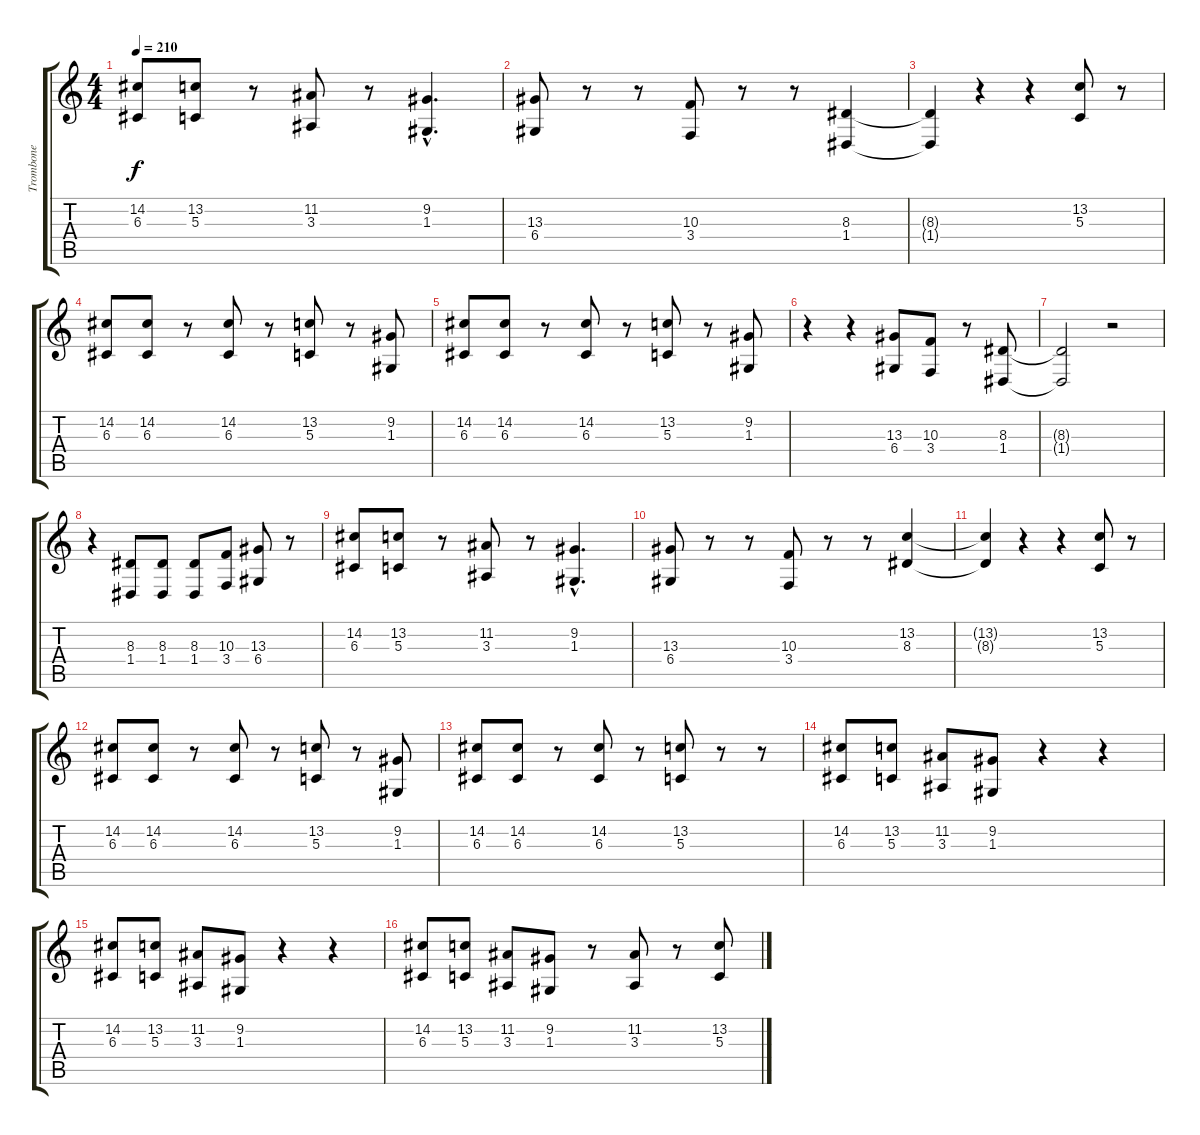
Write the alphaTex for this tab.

\track ("Trombone" "Trombone") {instrument trombone}
\staff {score tabs}
\tuning (E4 B3 G3 D3 A2 E2) {hide}
\ts (4 4)
\tempo 210
\clef g2
\ks c
(14.2 6.3).8{dy f} (13.2 5.3).8 r.8 (11.2 3.3).8 r.8 (9.2{hac} 1.3{hac}).4{d} |
(13.3 6.4).8 r.8 r.8 (10.3 3.4).8 r.8 r.8 (8.3 1.4).4 |
(8.3{t} 1.4{t}).4 r.4 r.4 (13.2 5.3).8 r.8 |
(14.2 6.3).8 (14.2 6.3).8 r.8 (14.2 6.3).8 r.8 (13.2 5.3).8 r.8 (9.2 1.3).8 |
(14.2 6.3).8 (14.2 6.3).8 r.8 (14.2 6.3).8 r.8 (13.2 5.3).8 r.8 (9.2 1.3).8 |
r.4 r.4 (13.3 6.4).8 (10.3 3.4).8 r.8 (8.3 1.4).8 |
(8.3{t} 1.4{t}).2 r.2 |
r.4 (8.3 1.4).8 (8.3 1.4).8 (8.3 1.4).8 (10.3 3.4).8 (13.3 6.4).8 r.8 |
(14.2 6.3).8 (13.2 5.3).8 r.8 (11.2 3.3).8 r.8 (9.2{hac} 1.3{hac}).4{d} |
(13.3 6.4).8 r.8 r.8 (10.3 3.4).8 r.8 r.8 (13.2 8.3).4 |
(13.2{t} 8.3{t}).4 r.4 r.4 (13.2 5.3).8 r.8 |
(14.2 6.3).8 (14.2 6.3).8 r.8 (14.2 6.3).8 r.8 (13.2 5.3).8 r.8 (9.2 1.3).8 |
(14.2 6.3).8 (14.2 6.3).8 r.8 (14.2 6.3).8 r.8 (13.2 5.3).8 r.8 r.8 |
(14.2 6.3).8 (13.2 5.3).8 (11.2 3.3).8 (9.2 1.3).8 r.4 r.4 |
(14.2 6.3).8 (13.2 5.3).8 (11.2 3.3).8 (9.2 1.3).8 r.4 r.4 |
(14.2 6.3).8 (13.2 5.3).8 (11.2 3.3).8 (9.2 1.3).8 r.8 (11.2 3.3).8 r.8 (13.2 5.3).8
